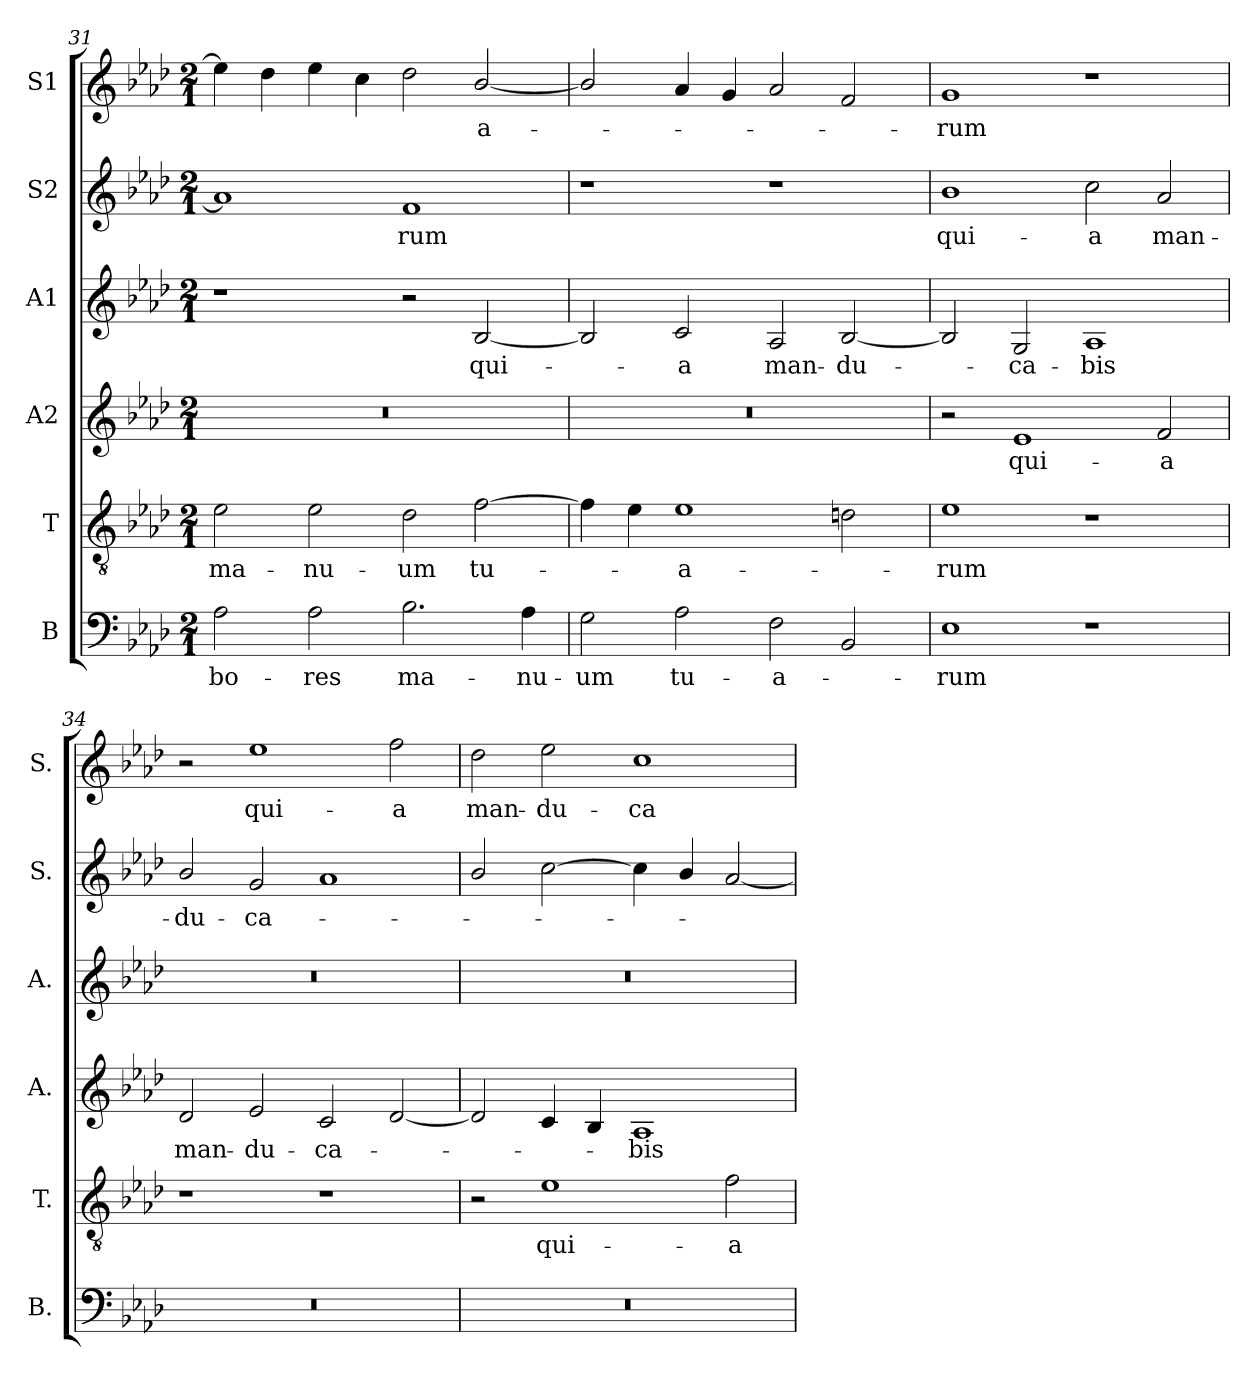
**kern	**text	**kern	**text	**kern	**text	**kern	**text	**kern	**text	**kern	**text
*part6	*part6	*part5	*part5	*part4	*part4	*part3	*part3	*part2	*part2	*part1	*part1
*staff6	*staff6	*staff5	*staff5	*staff4	*staff4	*staff3	*staff3	*staff2	*staff2	*staff1	*staff1
*I"B	*	*I"T	*	*I"A2	*	*I"A1	*	*I"S2	*	*I"S1	*
*I'B.	*	*I'T.	*	*I'A.	*	*I'A.	*	*I'S.	*	*I'S.	*
!!LO:PB:g=z
*clefF4	*	*clefGv2	*	*clefG2	*	*clefG2	*	*clefG2	*	*clefG2	*
*	*	*ITrd7c12	*	*	*	*	*	*	*	*	*
*k[b-e-a-d-]	*	*k[b-e-a-d-]	*	*k[b-e-a-d-]	*	*k[b-e-a-d-]	*	*k[b-e-a-d-]	*	*k[b-e-a-d-]	*
*A-:	*	*A-:	*	*A-:	*	*A-:	*	*A-:	*	*A-:	*
*M2/1	*	*M2/1	*	*M2/1	*	*M2/1	*	*M2/1	*	*M2/1	*
=31	=31	=31	=31	=31	=31	=31	=31	=31	=31	=31	=31
!	!LO:LY:b:color=#000000	!	!	!	!	!	!	!	!	!	!
!	!	!	!LO:LY:b:color=#000000	!LO:N:vis=1	!	!	!	!	!	!	!
2A-i\	-bo-	2E-i\	ma-	0r	.	1r	.	1a-i]	.	4ee-i\]	.
.	.	.	.	.	.	.	.	.	.	4dd-i\	.
!	!LO:LY:b:color=#000000	!	!	!	!	!	!	!	!	!	!
!	!	!	!LO:LY:b:color=#000000	!	!	!	!	!	!	!	!
2A-i\	-res	2E-i\	-nu-	.	.	.	.	.	.	4ee-i\	.
.	.	.	.	.	.	.	.	.	.	4cci\	.
!	!LO:LY:b:color=#000000	!	!	!	!	!	!	!	!	!	!
!	!	!	!LO:LY:b:color=#000000	!	!	!	!	!	!	!	!
!	!	!	!	!	!	!	!	!	!LO:LY:b:color=#000000	!	!
2.B-i\	ma-	2D-i\	-um	.	.	2r	.	1fi	-rum	2dd-i\	.
!	!	!	!LO:LY:b:color=#000000	!	!	!	!	!	!	!	!
!	!	!	!	!	!	!	!LO:LY:b:color=#000000	!	!	!	!
!	!	!	!	!	!	!	!	!	!	!	!LO:LY:b:color=#000000
.	.	[2Fi\	tu-	.	.	[2B-i/	qui-	.	.	[2b-i/	-a-
!	!LO:LY:b:color=#000000	!	!	!	!	!	!	!	!	!	!
4A-i\	-nu-	.	.	.	.	.	.	.	.	.	.
=32	=32	=32	=32	=32	=32	=32	=32	=32	=32	=32	=32
!	!LO:LY:b:color=#000000	!	!	!LO:N:vis=1	!	!	!	!	!	!	!
2Gi\	-um	4Fi\]	.	0r	.	2B-i/]	.	1r	.	2b-i/]	.
.	.	4E-i\	.	.	.	.	.	.	.	.	.
!	!LO:LY:b:color=#000000	!	!	!	!	!	!	!	!	!	!
!	!	!	!LO:LY:b:color=#000000	!	!	!	!	!	!	!	!
!	!	!	!	!	!	!	!LO:LY:b:color=#000000	!	!	!	!
2A-i\	tu-	1E-i	-a-	.	.	2ci/	-a	.	.	4a-i/	.
.	.	.	.	.	.	.	.	.	.	4gi/	.
!	!LO:LY:b:color=#000000	!	!	!	!	!	!	!	!	!	!
!	!	!	!	!	!	!	!LO:LY:b:color=#000000	!	!	!	!
2Fi\	-a-	.	.	.	.	2A-i/	man-	1r	.	2a-i/	.
!	!	!	!	!	!	!	!LO:LY:b:color=#000000	!	!	!	!
2BB-i/	.	2Dni\	.	.	.	[2B-i/	-du-	.	.	2fi/	.
=33	=33	=33	=33	=33	=33	=33	=33	=33	=33	=33	=33
!	!LO:LY:b:color=#000000	!	!	!	!	!	!	!	!	!	!
!	!	!	!LO:LY:b:color=#000000	!	!	!	!	!	!	!	!
!	!	!	!	!	!	!	!	!	!LO:LY:b:color=#000000	!	!
!	!	!	!	!	!	!	!	!	!	!	!LO:LY:b:color=#000000
1E-i	-rum	1E-i	-rum	2r	.	2B-i/]	.	1b-i	qui-	1gi	-rum
!	!	!	!	!	!LO:LY:b:color=#000000	!	!	!	!	!	!
!	!	!	!	!	!	!	!LO:LY:b:color=#000000	!	!	!	!
.	.	.	.	1e-i	qui-	2Gi/	-ca-	.	.	.	.
!	!	!	!	!	!	!	!LO:LY:b:color=#000000	!	!	!	!
!	!	!	!	!	!	!	!	!	!LO:LY:b:color=#000000	!	!
1r	.	1r	.	.	.	1A-i	-bis	2cci\	-a	1r	.
!	!	!	!	!	!LO:LY:b:color=#000000	!	!	!	!	!	!
!	!	!	!	!	!	!	!	!	!LO:LY:b:color=#000000	!	!
.	.	.	.	2fi/	-a	.	.	2a-i/	man-	.	.
=34	=34	=34	=34	=34	=34	=34	=34	=34	=34	=34	=34
!LO:N:vis=1	!	!	!	!	!	!	!	!	!	!	!
!	!	!	!	!	!LO:LY:b:color=#000000	!LO:N:vis=1	!	!	!	!	!
!	!	!	!	!	!	!	!	!	!LO:LY:b:color=#000000	!	!
0r	.	1r	.	2d-i/	man-	0r	.	2b-i/	-du-	2r	.
!	!	!	!	!	!LO:LY:b:color=#000000	!	!	!	!	!	!
!	!	!	!	!	!	!	!	!	!LO:LY:b:color=#000000	!	!
!	!	!	!	!	!	!	!	!	!	!	!LO:LY:b:color=#000000
.	.	.	.	2e-i/	-du-	.	.	2gi/	-ca-	1ee-i	qui-
!	!	!	!	!	!LO:LY:b:color=#000000	!	!	!	!	!	!
.	.	1r	.	2ci/	-ca-	.	.	1a-i	.	.	.
!	!	!	!	!	!	!	!	!	!	!	!LO:LY:b:color=#000000
.	.	.	.	[2d-i/	.	.	.	.	.	2ffi\	-a
=35	=35	=35	=35	=35	=35	=35	=35	=35	=35	=35	=35
!LO:N:vis=1	!	!	!	!	!	!LO:N:vis=1	!	!	!	!	!
!	!	!	!	!	!	!	!	!	!	!	!LO:LY:b:color=#000000
0r	.	2r	.	2d-i/]	.	0r	.	2b-i/	.	2dd-i\	man-
!	!	!	!LO:LY:b:color=#000000	!	!	!	!	!	!	!	!
!	!	!	!	!	!	!	!	!	!	!	!LO:LY:b:color=#000000
.	.	1E-i	qui-	4ci/	.	.	.	[2cci\	.	2ee-i\	-du-
.	.	.	.	4B-i/	.	.	.	.	.	.	.
!	!	!	!	!	!LO:LY:b:color=#000000	!	!	!	!	!	!
!	!	!	!	!	!	!	!	!	!	!	!LO:LY:b:color=#000000
.	.	.	.	1A-i	-bis	.	.	4cci\]	.	1cci	-ca-
.	.	.	.	.	.	.	.	4b-i/	.	.	.
!	!	!	!LO:LY:b:color=#000000	!	!	!	!	!	!	!	!
.	.	2Fi\	-a	.	.	.	.	[2a-i/	.	.	.
=	=	=	=	=	=	=	=	=	=	=	=
*-	*-	*-	*-	*-	*-	*-	*-	*-	*-	*-	*-
